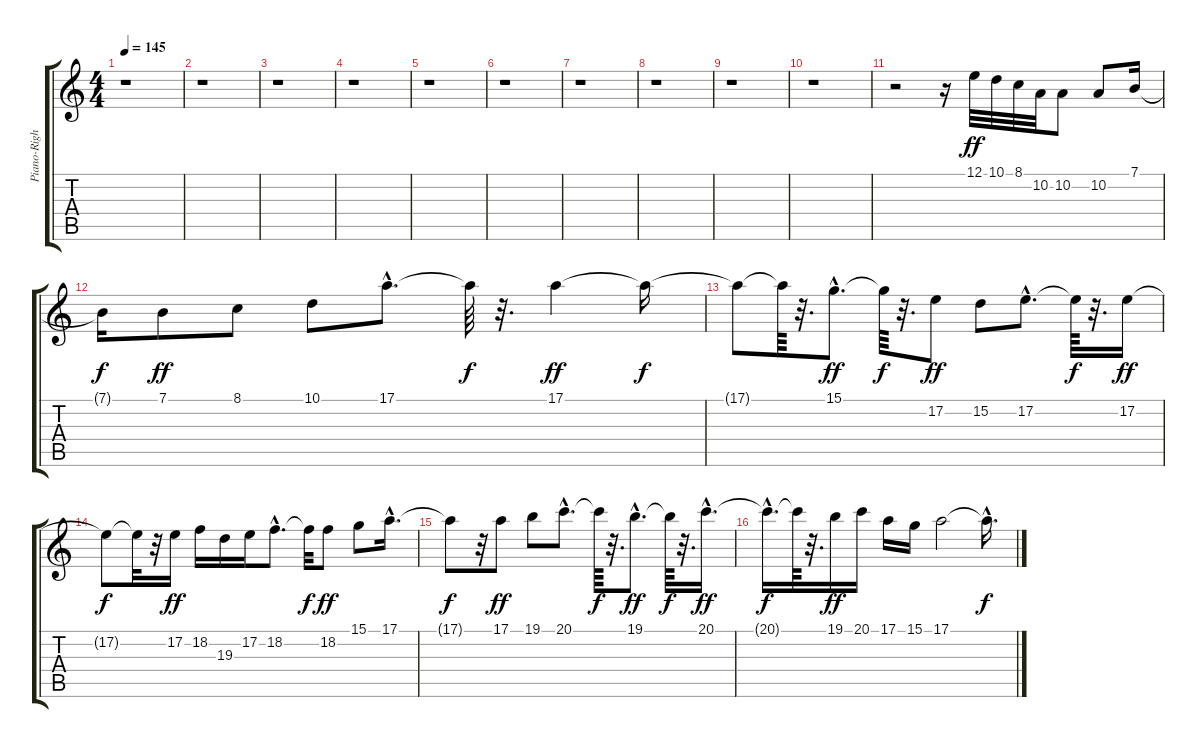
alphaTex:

\track ("Piano-Right Hand" "Piano-Righ") {instrument acousticgrandpiano}
\staff {score tabs}
\tuning (E4 B3 G3 D3 A2 E2) {hide}
\ts (4 4)
\tempo 145
\clef g2
\ks c
r.1{dy ff} |
r.1 |
r.1 |
r.1 |
r.1 |
r.1 |
r.1 |
r.1 |
r.1 |
r.1 |
r.2 r.16 12.1.32{volume 15} 10.1.32 8.1.32 10.2.32 10.2.8 10.2.8 7.1.16 |
7.1{t}.16{dy f} 7.1.8{dy ff} 8.1.8 10.1.8 17.1{hac}.8{d} 17.1{t}.64{dy f} r.32{d} 17.1.4{dy ff} 17.1{t}.16{dy f} |
17.1{t}.8 17.1{t}.64 r.32{d} 15.1{hac}.8{d dy ff} 15.1{t}.64{dy f} r.32{d} 17.2.8{dy ff} 15.2.8 17.2{hac}.8{d} 17.2{t}.64{dy f} r.32{d} 17.2.16{dy ff} |
17.2{t}.8{dy f} 17.2{t}.32 r.32 17.2.16{dy ff} 18.2.16 19.3.16 17.2.16 18.2{hac}.8{d} 18.2{t}.32{dy f} 18.2.8{dy ff} 15.1.8 17.1{hac}.16{d} |
17.1{t}.8{dy f} r.32 17.1.8{dy ff} 19.1.8 20.1{hac}.8{d} 20.1{t}.64{dy f} r.32{d} 19.1{hac}.8{d dy ff} 19.1{t}.64{dy f} r.32{d} 20.1{hac}.16{d dy ff} |
20.1{hac t}.16{d dy f} 20.1{t}.64 r.32{d} 19.1.16{dy ff} 20.1.16 17.1.16 15.1.16 17.1.2 17.1{hac t}.16{d dy f}
